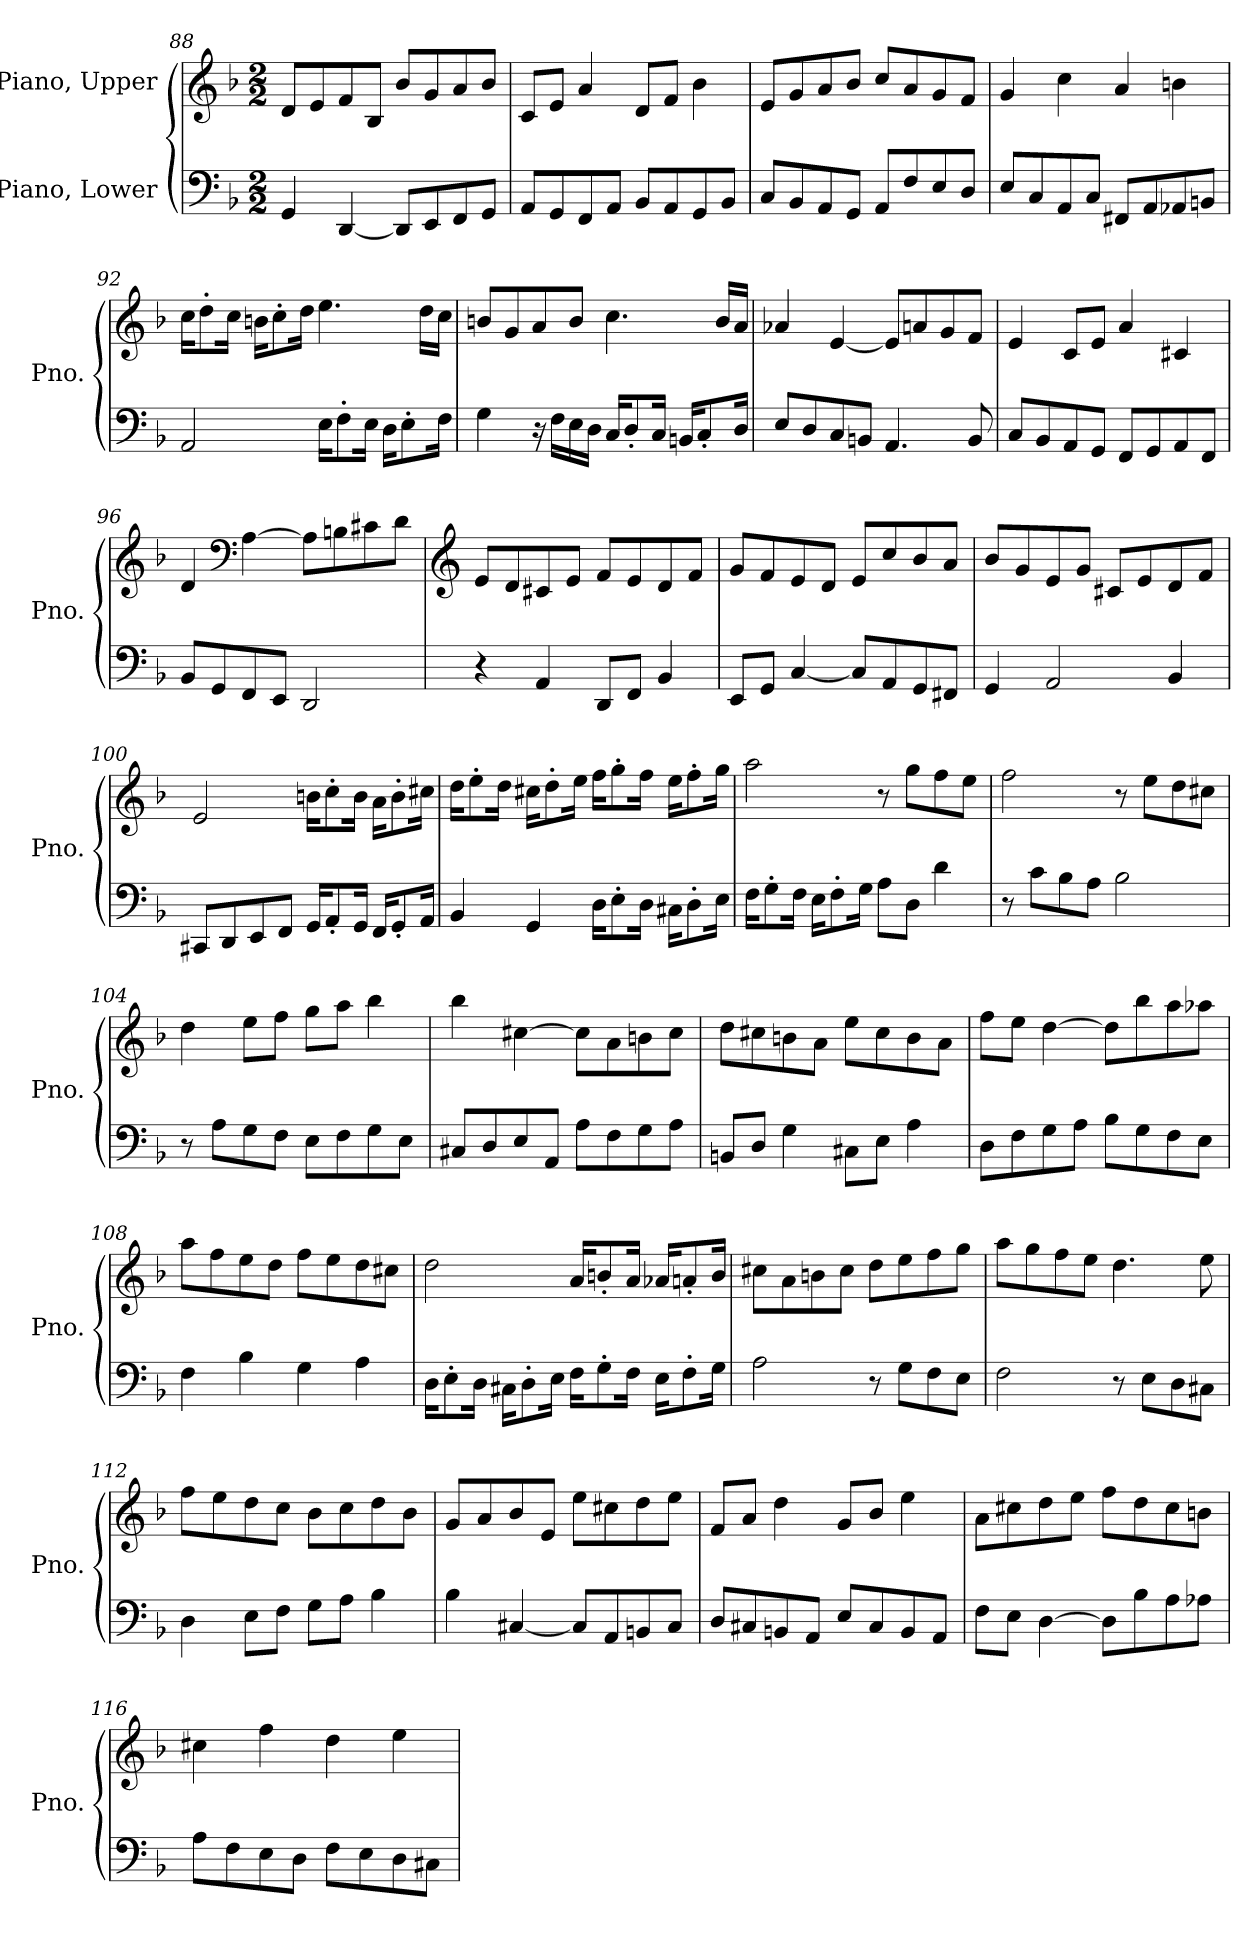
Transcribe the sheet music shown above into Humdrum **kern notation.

**kern	**kern
*part2	*part1
*staff2	*staff1
*I"Piano, Lower	*I"Piano, Upper
*I'Pno.	*I'Pno.
*clefF4	*clefG2
*k[b-]	*k[b-]
*M2/2	*M2/2
=88	=88
4GG/	8d/L
.	8e/
[4DD/	8f/
.	8B-/J
8DD/L]	8b-/L
8EE/	8g/
8FF/	8a/
8GG/J	8b-/J
=89	=89
8AA/L	8c/L
8GG/	8e/J
8FF/	4a/
8AA/J	.
8BB-/L	8d/L
8AA/	8f/J
8GG/	4b-\
8BB-/J	.
=90	=90
8C/L	8e/L
8BB-/	8g/
8AA/	8a/
8GG/J	8b-/J
8AA/L	8cc/L
8F/	8a/
8E/	8g/
8D/J	8f/J
!!LO:PB:g=z
=91	=91
8E/L	4g/
8C/	.
8AA/	4cc\
8C/J	.
8FF#X/L	4a/
8AA/	.
8AA-X/	4bn\
8BBn/J	.
=92	=92
2AA/	16cc\KL
.	8dd'\
.	16cc\Jk
.	16bn\KL
.	8cc'\
.	16dd\Jk
16E\KL	4.ee\
8F'\	.
16E\Jk	.
16D\KL	.
8E'\	.
.	16dd\LL
16F\Jk	16cc\JJ
=93	=93
4G\	8bn/L
.	8g/
16r	8a/
16F\LL	.
16E\	8b/J
16D\JJ	.
16C/KL	4.cc\
8D'/	.
16C/Jk	.
16BBn/KL	.
8C'/	.
.	16b/LL
16D/Jk	16a/JJ
!!LO:LB:g=z
=94	=94
8E/L	4a-X/
8D/	.
8C/	[4e/
8BBn/J	.
4.AA/	8e/L]
.	8an/
.	8g/
8BB/	8f/J
=95	=95
8C/L	4e/
8BB-/	.
8AA/	8c/L
8GG/J	8e/J
8FF/L	4a/
8GG/	.
8AA/	4c#X/
8FF/J	.
=96	=96
8BB-/L	4d/
8GG/	.
*	*clefF4
8FF/	[4A\
8EE/J	.
2DD/	8A\L]
.	8Bn\
.	8c#X\
.	8d\J
=97	=97
*	*clefG2
4r	8e/L
.	8d/
4AA/	8c#X/
.	8e/J
8DD/L	8f/L
8FF/J	8e/
4BB-/	8d/
.	8f/J
!!LO:LB:g=z
=98	=98
8EE/L	8g/L
8GG/J	8f/
[4C/	8e/
.	8d/J
8C/L]	8e/L
8AA/	8cc/
8GG/	8b-/
8FF#X/J	8a/J
=99	=99
4GG/	8b-/L
.	8g/
2AA/	8e/
.	8g/J
.	8c#X/L
.	8e/
4BB-/	8d/
.	8f/J
=100	=100
8CC#X/L	2e/
8DD/	.
8EE/	.
8FF/J	.
16GG/KL	16bn\KL
8AA'/	8cc'\
16GG/Jk	16b\Jk
16FF/KL	16a\KL
8GG'/	8b'\
16AA/Jk	16cc#X\Jk
=101	=101
4BB-/	16dd\KL
.	8ee'\
.	16dd\Jk
4GG/	16cc#X\KL
.	8dd'\
.	16ee\Jk
16D\KL	16ff\KL
8E'\	8gg'\
16D\Jk	16ff\Jk
16C#X\KL	16ee\KL
8D'\	8ff'\
16E\Jk	16gg\Jk
!!LO:LB:g=z
=102	=102
16F\KL	2aa\
8G'\	.
16F\Jk	.
16E\KL	.
8F'\	.
16G\Jk	.
8A\L	8r
8D\J	8gg\L
4d\	8ff\
.	8ee\J
=103	=103
8r	2ff\
8c\L	.
8B-\	.
8A\J	.
2B-\	8r
.	8ee\L
.	8dd\
.	8cc#X\J
=104	=104
8r	4dd\
8A\L	.
8G\	8ee\L
8F\J	8ff\J
8E\L	8gg\L
8F\	8aa\J
8G\	4bb-\
8E\J	.
=105	=105
8C#X/L	4bb-\
8D/	.
8E/	[4cc#X\
8AA/J	.
8A\L	8cc#\L]
8F\	8a\
8G\	8bn\
8A\J	8cc#\J
!!LO:LB:g=z
=106	=106
8BBn/L	8dd\L
8D/J	8cc#X\
4G\	8bn\
.	8a\J
8C#X\L	8ee\L
8E\J	8cc#\
4A\	8b\
.	8a\J
=107	=107
8D\L	8ff\L
8F\	8ee\J
8G\	[4dd\
8A\J	.
8B-\L	8dd\L]
8G\	8bb-\
8F\	8aa\
8E\J	8aa-X\J
=108	=108
4F\	8aa\L
.	8ff\
4B-\	8ee\
.	8dd\J
4G\	8ff\L
.	8ee\
4A\	8dd\
.	8cc#X\J
!!LO:LB:g=z
=109	=109
16D\KL	2dd\
8E'\	.
16D\Jk	.
16C#X\KL	.
8D'\	.
16E\Jk	.
16F\KL	16a/KL
8G'\	8bn'/
16F\Jk	16a/Jk
16E\KL	16a-X/KL
8F'\	8an'/
16G\Jk	16b/Jk
=110	=110
2A\	8cc#X\L
.	8a\
.	8bn\
.	8cc#\J
8r	8dd\L
8G\L	8ee\
8F\	8ff\
8E\J	8gg\J
=111	=111
2F\	8aa\L
.	8gg\
.	8ff\
.	8ee\J
8r	4.dd\
8E\L	.
8D\	.
8C#X\J	8ee\
=112	=112
4D\	8ff\L
.	8ee\
8E\L	8dd\
8F\J	8cc\J
8G\L	8b-\L
8A\J	8cc\
4B-\	8dd\
.	8b-\J
!!LO:PB:g=z
=113	=113
4B-\	8g/L
.	8a/
[4C#X/	8b-/
.	8e/J
8C#/L]	8ee\L
8AA/	8cc#X\
8BBn/	8dd\
8C#/J	8ee\J
=114	=114
8D/L	8f/L
8C#X/	8a/J
8BBn/	4dd\
8AA/J	.
8E/L	8g/L
8C#/	8b-/J
8BB/	4ee\
8AA/J	.
=115	=115
8F\L	8a\L
8E\J	8cc#X\
[4D\	8dd\
.	8ee\J
8D\L]	8ff\L
8B-\	8dd\
8A\	8cc#\
8A-X\J	8bn\J
=116	=116
8A\L	4cc#X\
8F\	.
8E\	4ff\
8D\J	.
8F\L	4dd\
8E\	.
8D\	4ee\
8C#X\J	.
=	=
*-	*-
